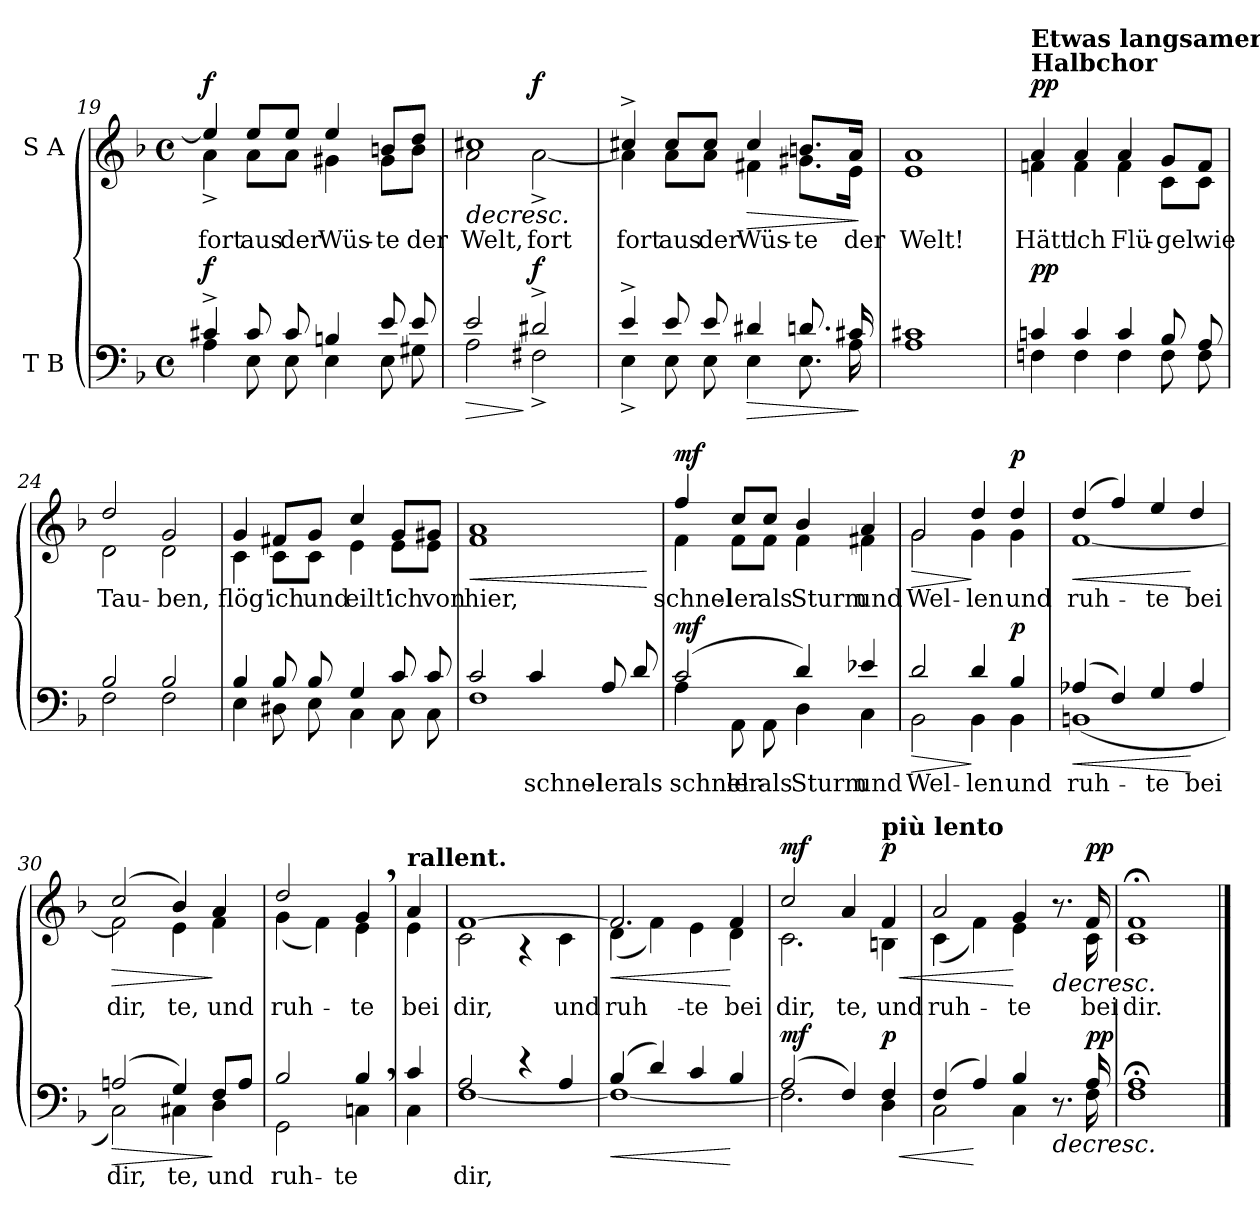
**kern	**text	**dynam	**kern	**text	**dynam
*part2	*part2	*part2	*part1	*part1	*part1
*staff2	*staff2	*staff2	*staff1	*staff1	*staff1
*I"T B	*	*	*I"S A	*	*
!!LO:PB:g=z
*clefF4	*	*	*clefG2	*	*
*k[b-]	*	*	*k[b-]	*	*
*M4/4	*	*	*M4/4	*	*
*met(c)	*	*	*met(c)	*	*
=19	=19	=19	=19	=19	=19
*^	*	*	*^	*	*
!	!	!	!LO:DY:a	!	!	!LO:LY:b	!LO:DY:a
4c#X^/	4A\	.	f	4ee/]	4a^\	fort	f
!	!	!	!	!	!	!LO:LY:b	!
8c#/	8E\	.	.	8ee/L	8a\L	aus	.
!	!	!	!	!	!	!LO:LY:b	!
8c#/	8E\	.	.	8ee/J	8a\J	der	.
!	!	!	!	!	!	!LO:LY:b	!
4Bn/	4E\	.	.	4ee/	4g#X\	Wüs-	.
!	!	!	!	!	!	!LO:LY:b	!
8e/	8E\	.	.	8bn/L	8g#\L	-te	.
!	!	!	!	!	!	!LO:LY:b	!
8e/	8G#X\	.	.	8dd/J	8b\J	der	.
=20	=20	=20	=20	=20	=20	=20	=20
!	!	!	!LO:HP:b	!	!	!LO:LY:b	!LO:HP:b
2e/	2A\	.	>	1cc#X	2a\	Welt,	>
!	!	!	!LO:DY:n=1:b	!	!	!LO:LY:b	!LO:DY:b
2d#X^/	2F#X^\	.	] f	.	[2a^\	fort	f
*v	*v	*	*	*	*	*	*
*	*	*	*v	*v	*	*
.	.	.	.	.	]
=21	=21	=21	=21	=21	=21
*^	*	*	*	*	*
!	!	!	!	!	!LO:LY:b	!
*	*	*	*	*^	*	*
4e^/	4E^\	.	.	4cc#X^/	4a\]	fort	.
!	!	!	!	!	!	!LO:LY:b	!
8e/	8E\	.	.	8cc#/L	8a\L	aus	.
!	!	!	!	!	!	!LO:LY:b	!
8e/	8E\	.	.	8cc#/J	8a\J	der	.
!	!	!	!LO:HP:b	!	!	!LO:LY:b	!LO:HP:b
4d#X/	4E\	.	>	4cc#/	4f#X\	Wüs-	>
!	!	!	!	!	!	!LO:LY:b	!
8.dn/	8.E\	.	.	8.bn/L	8.g#X\L	-te	.
!	!	!	!	!	!	!LO:LY:b	!
16c#X/	16A\	.	.	16a/Jk	16e\Jk	der	.
*v	*v	*	*	*	*	*	*
*	*	*	*v	*v	*	*
.	.	]	.	.	]
=22	=22	=22	=22	=22	=22
*^	*	*	*^	*	*
!	!	!	!	!	!	!LO:LY:b	!
1c#X	1A	.	.	1a	1e	Welt!	.
!!LO:LB:g=z	!!
=23	=23	=23	=23	=23	=23	=23	=23
!	!	!	!	!LO:TX:a:B:t=Halbchor	!	!	!
!	!	!	!	!LO:TX:a:B:t=Etwas langsamer	!	!	!
!	!	!	!LO:DY:a	!	!	!LO:LY:b	!LO:DY:a
4cn/	4Fn\	.	pp	4a/	4fn\	Hätt'	pp
!	!	!	!	!	!	!LO:LY:b	!
4c/	4F\	.	.	4a/	4f\	ich	.
!	!	!	!	!	!	!LO:LY:b	!
4c/	4F\	.	.	4a/	4f\	Flü-	.
!	!	!	!	!	!	!LO:LY:b	!
8B-/	8F\	.	.	8g/L	8c\L	-gel	.
!	!	!	!	!	!	!LO:LY:b	!
8A/	8F\	.	.	8f/J	8c\J	wie	.
=24	=24	=24	=24	=24	=24	=24	=24
!	!	!	!	!	!	!LO:LY:b	!
2B-/	2F\	.	.	2dd/	2d\	Tau-	.
!	!	!	!	!	!	!LO:LY:b	!
2B-/	2F\	.	.	2g/	2d\	-ben,	.
=25	=25	=25	=25	=25	=25	=25	=25
!	!	!	!	!	!	!LO:LY:b	!
4B-/	4E\	.	.	4g/	4c\	flög'	.
!	!	!	!	!	!	!LO:LY:b	!
8B-/	8D#X\	.	.	8f#X/L	8c\L	ich	.
!	!	!	!	!	!	!LO:LY:b	!
8B-/	8E\	.	.	8g/J	8c\J	und	.
!	!	!	!	!	!	!LO:LY:b	!
4G/	4C\	.	.	4cc/	4e\	eilt'	.
!	!	!	!	!	!	!LO:LY:b	!
8c/	8C\	.	.	8g/L	8e\L	ich	.
!	!	!	!	!	!	!LO:LY:b	!
8c/	8C\	.	.	8g#X/J	8e\J	von	.
=26	=26	=26	=26	=26	=26	=26	=26
!	!	!	!	!	!	!LO:LY:b	!LO:HP:b
2c/	1F	.	.	1a	1f	hier,	<
!	!	!LO:LY:b	!	!	!	!	!
4c/	.	schnel-	.	.	.	.	.
!	!	!LO:LY:b	!	!	!	!	!
8A/	.	-ler	.	.	.	.	.
!	!	!LO:LY:b	!	!	!	!	!
8d/	.	als	.	.	.	.	.
*v	*v	*	*	*	*	*	*
*	*	*	*v	*v	*	*
.	.	.	.	.	[
!!LO:LB:g=z
=27	=27	=27	=27	=27	=27
!	!LO:LY:b	!	!	!	!
*^	*	*	*	*	*
!	!	!LO:LY:b	!LO:DY:a	!	!LO:LY:b	!LO:DY:a
*	*	*	*	*^	*	*
(2c/	4A\	schnel-	mf	4ff/	4f\	schnel-	mf
!	!	!LO:LY:b	!	!	!	!LO:LY:b	!
.	8AA\	-ler	.	8cc/L	8f\L	-ler	.
!	!	!LO:LY:b	!	!	!	!LO:LY:b	!
.	8AA\	als	.	8cc/J	8f\J	als	.
!	!	!LO:LY:b	!	!	!	!LO:LY:b	!
4d/)	4D\	Sturm	.	4b-/	4f\	Sturm	.
!	!	!LO:LY:b	!	!	!	!LO:LY:b	!
4e-X/	4C\	und	.	4a/	4f#X\	und	.
=28	=28	=28	=28	=28	=28	=28	=28
!	!	!LO:LY:b	!LO:HP:b	!	!	!LO:LY:b	!LO:HP:b
2d/	2BB-\	Wel-	>	2g/	2g\	Wel-	>
!	!	!LO:LY:b	!	!	!	!LO:LY:b	!
4d/	4BB-\	-len	]	4dd/	4g\	-len	]
!	!	!LO:LY:b	!LO:DY:a	!	!	!LO:LY:b	!LO:DY:a
4B-/	4BB-\	und	p	4dd/	4g\	und	p
=29	=29	=29	=29	=29	=29	=29	=29
!	!	!LO:LY:b	!LO:HP:b	!	!	!	!
!	!	!LO:LY:b	!	!	!	!LO:LY:b	!LO:HP:b
!	!	!	!	!	!	!LO:LY:b	!
(4A-X/	(1BBn	ruh-	<	(4dd/	[1f	ruh-	<
4F/)	.	.	.	4ff/)	.	.	.
!	!	!LO:LY:b	!	!	!	!LO:LY:b	!
4G/	.	-te	.	4ee/	.	-te	.
!	!	!LO:LY:b	!	!	!	!LO:LY:b	!
4A-/	.	bei	[	4dd/	.	bei	[
=30	=30	=30	=30	=30	=30	=30	=30
!	!	!LO:LY:b	!LO:HP:b	!	!	!LO:LY:b	!LO:HP:b
(2An/	2C\)	dir,	>	(2cc/	2f\]	dir,	>
!	!	!LO:LY:b	!	!	!	!LO:LY:b	!
4G/)	4C#X\	-te,	.	4b-/)	4e\	-te,	.
!	!	!LO:LY:b	!	!	!	!LO:LY:b	!
8F/L	4D\	und	]	4a/	4f\	und	]
8A/J	.	.	.	.	.	.	.
=31	=31	=31	=31	=31	=31	=31	=31
!	!	!LO:LY:b	!	!	!	!LO:LY:b	!
2B-/	2GG\	ruh-	.	2dd/	(4g\	ruh-	.
.	.	.	.	.	4f\)	.	.
!	!	!LO:LY:b	!	!	!	!LO:LY:b	!
4B-,/	4Cn\	-te	.	4g,/	4e\	-te	.
!!LO:LB:g=z	!!
=31X2	=31X2	=31X2	=31X2	=31X2	=31X2	=31X2	=31X2
!	!	!	!	!LO:TX:a:B:t=rallent.	!	!	!
!	!	!	!	!	!	!LO:LY:b	!
4c/	4C\	.	.	4a/	4e\	bei	.
=32	=32	=32	=32	=32	=32	=32	=32
!	!	!LO:LY:b	!	!	!	!LO:LY:b	!
!	!	!	!	!	!	!LO:LY:b	!
2A/	[1F	dir,	.	[1f	2c\	dir,	.
4r	.	.	.	.	4r	.	.
!	!	!	!	!	!	!LO:LY:b	!
4A/	.	.	.	.	4c\	und	.
=33	=33	=33	=33	=33	=33	=33	=33
!	!	!	!LO:HP:b	!	!	!LO:LY:b	!LO:HP:b
(4B-/	1F_	.	<	2.f/]	(4d\	ruh-	<
4d/)	.	.	.	.	4f\)	.	.
!	!	!	!	!	!	!LO:LY:b	!
4c/	.	.	.	.	4e\	-te	.
!	!	!	!	!	!	!LO:LY:b	!
!	!	!	!	!	!	!LO:LY:b	!
4B-/	.	.	[	4f/	4d\	bei	[
=34	=34	=34	=34	=34	=34	=34	=34
!	!	!	!	!	!	!LO:LY:b	!
!	!	!	!LO:DY:a	!	!	!LO:LY:b	!LO:DY:a
(2A/	2.F\]	.	mf	2cc/	2.c\	dir,	mf
!	!	!	!	!	!	!LO:LY:b	!
4F/)	.	.	.	4a/	.	-te,	.
!	!	!	!	!LO:TX:a:B:t=più lento	!	!	!
!	!	!	!LO:HP:b	!	!	!LO:LY:b	!LO:HP:b
!	!	!	!LO:DY:n=1:a	!	!	!	!LO:DY:n=1:a
4F/	4D\	.	< p	4f/	4Bn\	und	< p
=35	=35	=35	=35	=35	=35	=35	=35
!	!	!	!	!	!	!LO:LY:b	!
(4F/	2C\	.	.	2a/	(4c\	ruh-	.
4A/)	.	.	[	.	4f\)	.	.
!	!	!	!	!	!	!LO:LY:b	!
4B-/	4C\	.	.	4g/	4e\	-te	[
!	!	!	!LO:HP:b	!	!	!	!LO:HP:b
8.r	8.ryy	.	>	8.r	8.ryy	.	>
!	!	!	!LO:DY:a	!	!	!LO:LY:b	!LO:DY:a
16A/	16F\	.	pp	16f/	16c\	bei	pp
*v	*v	*	*	*	*	*	*
*	*	*	*v	*v	*	*
.	.	]	.	.	]
=36	=36	=36	=36	=36	=36
*^	*	*	*^	*	*
!	!	!	!	!	!	!LO:LY:b	!
1A;<	1F	.	.	1f;<	1c	dir.	.
*v	*v	*	*	*	*	*	*
*	*	*	*v	*v	*	*
==	==	==	==	==	==
*-	*-	*-	*-	*-	*-
